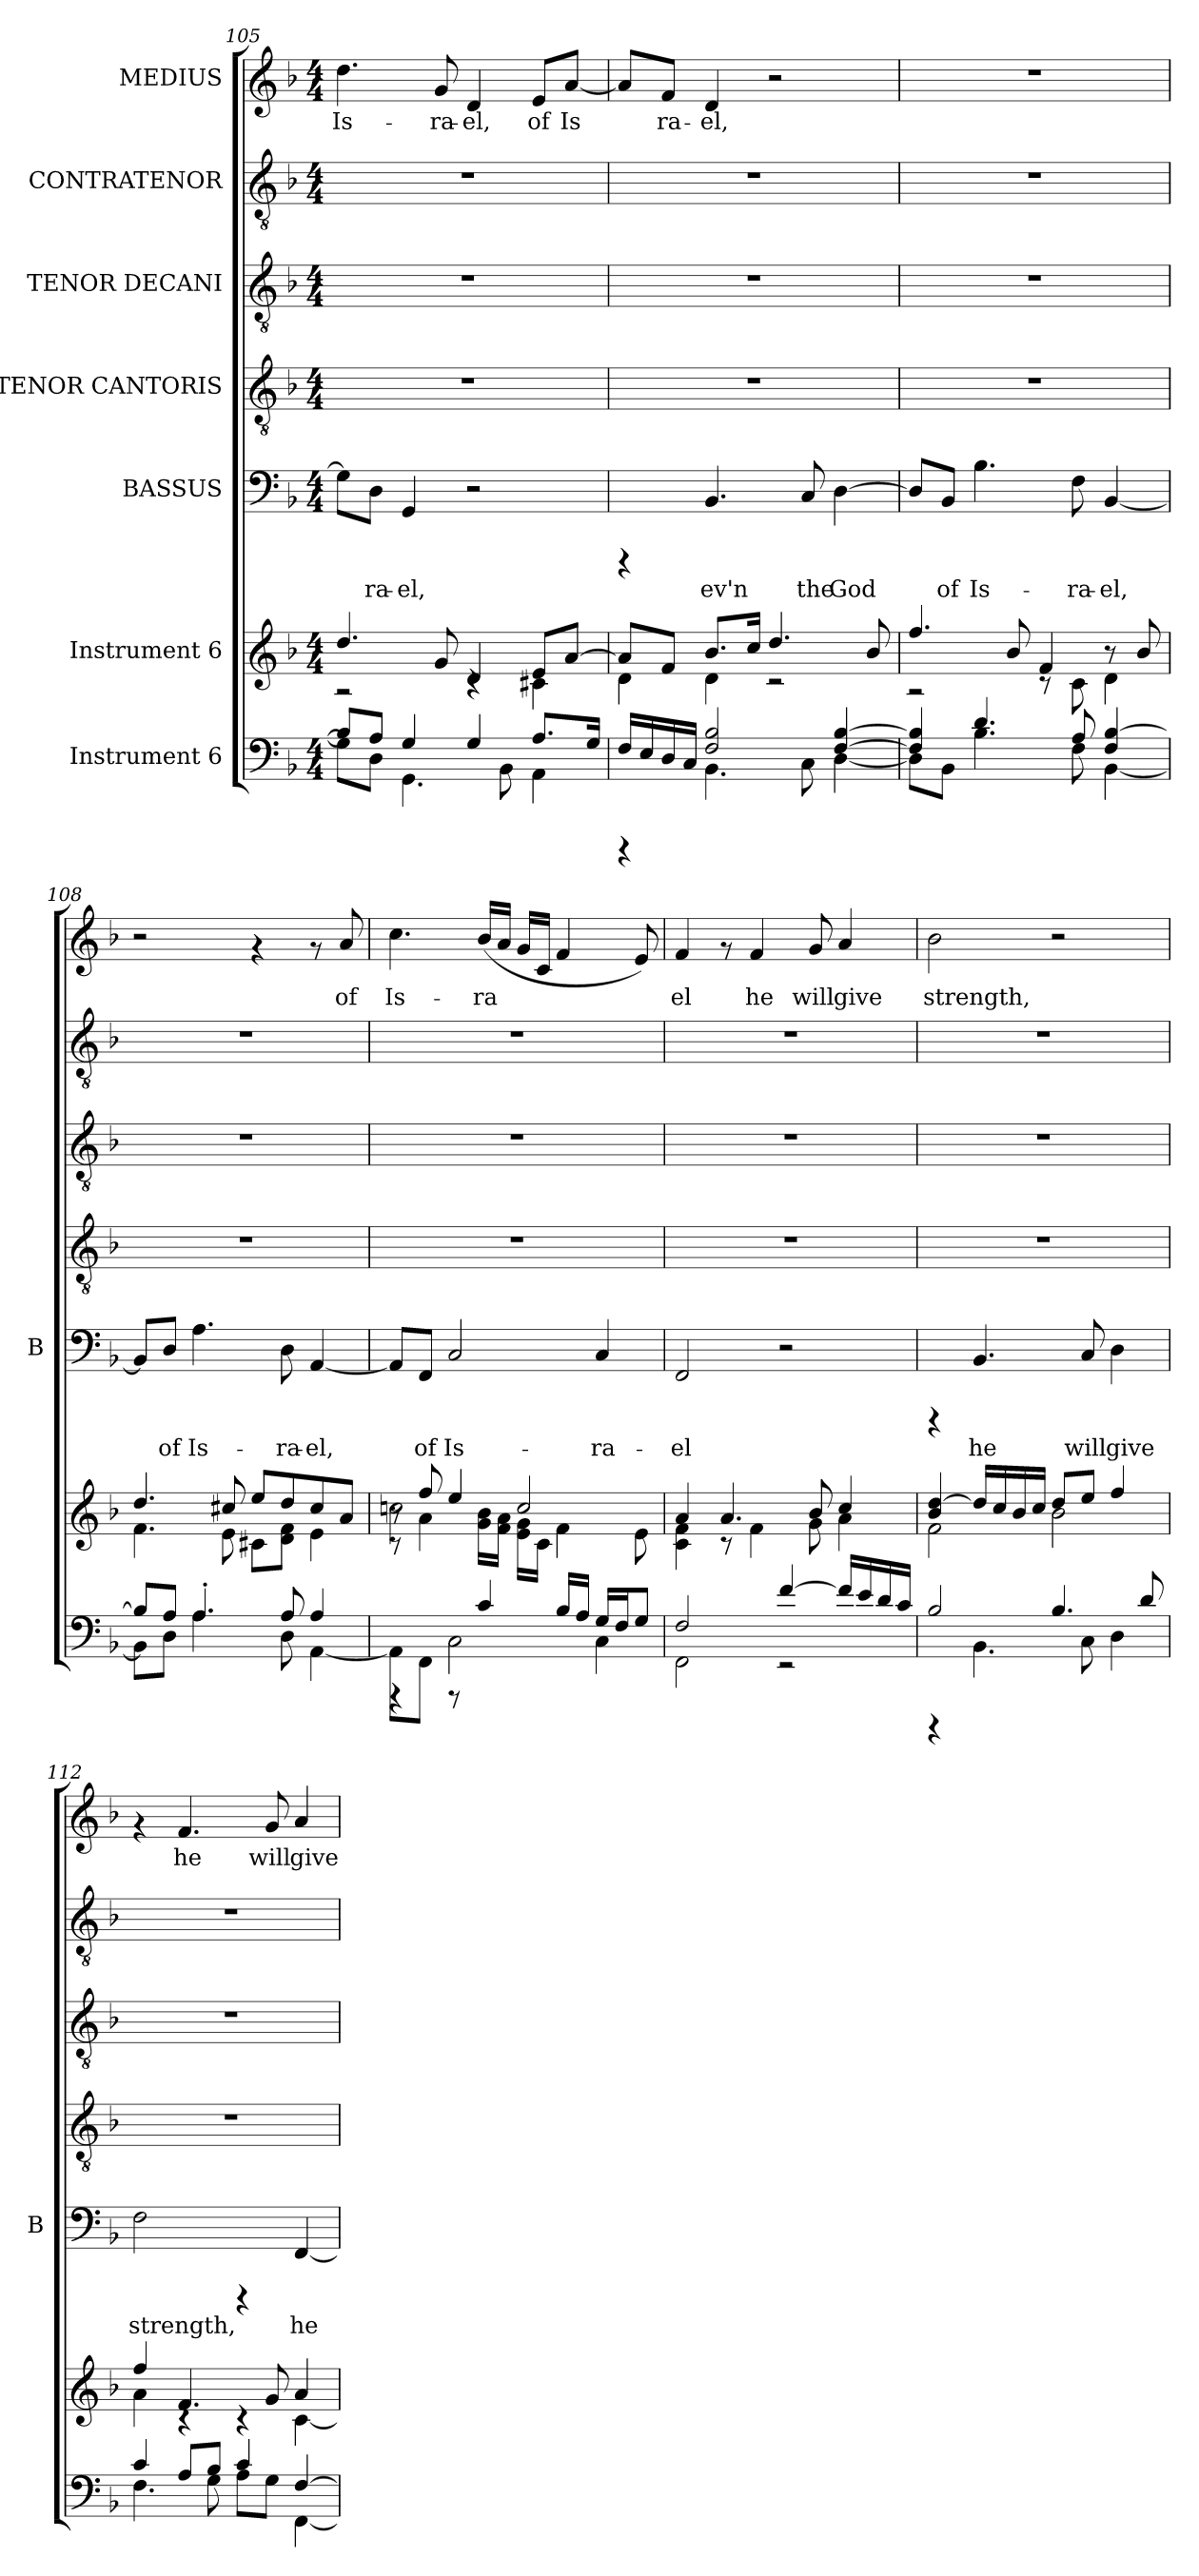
**kern	**kern	**kern	**text	**kern	**kern	**kern	**kern	**text
*part7	*part6	*part5	*part5	*part4	*part3	*part2	*part1	*part1
*staff7	*staff6	*staff5	*staff5	*staff4	*staff3	*staff2	*staff1	*staff1
*I"Instrument 6	*I"Instrument 6	*I"BASSUS	*	*I"TENOR CANTORIS	*I"TENOR DECANI	*I"CONTRATENOR	*I"MEDIUS	*
*	*	*I'B	*	*	*	*	*	*
*clefF4	*clefG2	*clefF4	*	*clefGv2	*clefGv2	*clefGv2	*clefG2	*
*k[b-]	*k[b-]	*k[b-]	*	*k[b-]	*k[b-]	*k[b-]	*k[b-]	*
*F:	*F:	*F:	*	*F:	*F:	*F:	*F:	*
*M4/4	*M4/4	*M4/4	*	*M4/4	*M4/4	*M4/4	*M4/4	*
=105	=105	=105	=105	=105	=105	=105	=105	=105
*^	*^	*	*	*	*	*	*	*
!	!	!	!	!	!LO:LY:b:cj	!	!	!	!	!LO:LY:b:cj
8B-/L]	8G\L]	4.dd/	2r	8G\L]	--	1r	1r	1r	4.dd\	Is-
!	!	!	!	!	!LO:LY:b:cj	!	!	!	!	!
8A/J	8D\J	.	.	8D\J	-ra-	.	.	.	.	.
!	!	!	!	!	!LO:LY:b:cj	!	!	!	!	!
4G/	4.GG\	.	.	4GG/	-el,	.	.	.	.	.
!	!	!	!	!	!	!	!	!	!	!LO:LY:b:cj
.	.	8g/	.	.	.	.	.	.	8g/	-ra-
!	!	!	!	!	!	!	!	!	!	!LO:LY:b:cj
4G/	.	4d/	4rc	2r	.	.	.	.	4d/	-el,
.	8BB-\	.	.	.	.	.	.	.	.	.
!	!	!	!	!	!	!	!	!	!	!LO:LY:b:cj
8.A/L	4AA\	8e/L	4c#X\	.	.	.	.	.	8e/L	of
!	!	!	!	!	!	!	!	!	!	!LO:LY:b:cj
.	.	[>8a/J	.	.	.	.	.	.	[<8a/J	Is-
16G/J	.	.	.	.	.	.	.	.	.	.
=106	=106	=106	=106	=106	=106	=106	=106	=106	=106	=106
!	!	!	!	!	!	!	!	!	!	!LO:LY:b:cj
16F/L	4rGGGG	8a/L]	4d\	4rCCC	.	1r	1r	1r	8a/L]	--
16E/	.	.	.	.	.	.	.	.	.	.
!	!	!	!	!	!	!	!	!	!	!LO:LY:b:cj
16D/	.	8f/J	.	.	.	.	.	.	8f/J	-ra-
16C/J	.	.	.	.	.	.	.	.	.	.
!	!	!	!	!	!LO:LY:b:cj	!	!	!	!	!LO:LY:b:cj
2B-/ 2F/	4.BB-\	8.b-/L	4d\	4.BB-/	ev'n	.	.	.	4d/	-el,
.	.	16cc/J	.	.	.	.	.	.	.	.
.	.	4.dd/	2r	.	.	.	.	.	2r	.
!	!	!	!	!	!LO:LY:b:cj	!	!	!	!	!
.	8C\	.	.	8C/	the	.	.	.	.	.
!	!	!	!	!	!LO:LY:b:cj	!	!	!	!	!
[>4B-/ [>4F/	[<4D\	.	.	[>4D\	God	.	.	.	.	.
.	.	8b-/	.	.	.	.	.	.	.	.
=107	=107	=107	=107	=107	=107	=107	=107	=107	=107	=107
!	!	!	!	!	!LO:LY:b:cj	!	!	!	!	!
4F/] 4B-/]	8D\L]	4.ff/	2r	8D/L]	.	1r	1r	1r	1r	.
!	!	!	!	!	!LO:LY:b:cj	!	!	!	!	!
.	8BB-\J	.	.	8BB-/J	of	.	.	.	.	.
!	!	!	!	!	!LO:LY:b:cj	!	!	!	!	!
4.d/	4.B-\	.	.	4.B-\	Is-	.	.	.	.	.
.	.	8b-/	.	.	.	.	.	.	.	.
.	.	4f/	8rc	.	.	.	.	.	.	.
!	!	!	!	!	!LO:LY:b:cj	!	!	!	!	!
8A/	8F\	.	8c\	8F\	-ra-	.	.	.	.	.
!	!	!	!	!	!LO:LY:b:cj	!	!	!	!	!
4F/ [>4B-/	[<4BB-\	8ra	4d\	[<4BB-/	-el,	.	.	.	.	.
.	.	8b-/	.	.	.	.	.	.	.	.
=108	=108	=108	=108	=108	=108	=108	=108	=108	=108	=108
!	!	!	!	!	!LO:LY:b:cj	!	!	!	!	!
8B-/L]	8BB-\L]	4.dd/	4.f\	8BB-/L]	.	1r	1r	1r	2r	.
!	!	!	!	!	!LO:LY:b:cj	!	!	!	!	!
8A/J	8D\J	.	.	8D/J	of	.	.	.	.	.
!	!	!	!	!	!LO:LY:b:cj	!	!	!	!	!
4.A'</	4.A\	.	.	4.A\	Is-	.	.	.	.	.
.	.	8cc#X/	8e\	.	.	.	.	.	.	.
.	.	8ee/L	8c#X\L	.	.	.	.	.	4rf	.
!	!	!	!	!	!LO:LY:b:cj	!	!	!	!	!
8A/	8D\	8dd/	8f\ 8d\J	8D\	-ra-	.	.	.	.	.
!	!	!	!	!	!LO:LY:b:cj	!	!	!	!	!
4A/	[<4AA\	8cc#/	4e\	[<4AA/	-el,	.	.	.	8rf	.
!	!	!	!	!	!	!	!	!	!	!LO:LY:b:cj
.	.	8a/J	.	.	.	.	.	.	8a/	of
!!LO:LB:g=z
=109	=109	=109	=109	=109	=109	=109	=109	=109	=109	=109
*	*	*	*^	*	*	*	*	*	*	*
!	!	!	!	!	!	!LO:LY:b:cj	!	!	!	!	!LO:LY:b:cj
4rEEE	8AA\L]	8rc	8ra	2ccn\	8AA/L]	.	1r	1r	1r	4.cc\	Is-
!	!	!	!	!	!	!LO:LY:b:cj	!	!	!	!	!
.	8FF\J	8ff/	4a\	.	8FF/J	of	.	.	.	.	.
!	!	!	!	!	!	!LO:LY:b:cj	!	!	!	!	!
8rEEE	2C\	4ee/	.	.	2C/	Is-	.	.	.	.	.
!	!	!	!	!	!	!	!	!	!	!	!LO:LY:b:cj
4c/	.	.	16b-\ 16g\L	.	.	.	.	.	.	(<16b-/L	-ra-
!	!	!	!	!	!	!	!	!	!	!	!LO:LY:b:cj
.	.	.	16a\ 16f\J	.	.	.	.	.	.	16a/J	--
!	!	!	!	!	!	!	!	!	!	!	!LO:LY:b:cj
.	.	2cc/	16e\ 16g\L	2ryy	.	.	.	.	.	16g/L	--
!	!	!	!	!	!	!	!	!	!	!	!LO:LY:b:cj
.	.	.	16c\J	.	.	.	.	.	.	16c/J	--
!	!	!	!	!	!	!	!	!	!	!	!LO:LY:b:cj
16B-/L	.	.	4f\	.	.	.	.	.	.	4f/	--
16A/J	.	.	.	.	.	.	.	.	.	.	.
!	!	!	!	!	!	!LO:LY:b:cj	!	!	!	!	!
16G/L	4C\	.	.	.	4C/	-ra-	.	.	.	.	.
16F/	.	.	.	.	.	.	.	.	.	.	.
!	!	!	!	!	!	!	!	!	!	!	!LO:LY:b:cj
8G/J	.	.	8e\	.	.	.	.	.	.	8e/)	--
*	*	*	*v	*v	*	*	*	*	*	*	*
=110	=110	=110	=110	=110	=110	=110	=110	=110	=110	=110
!	!	!	!	!	!LO:LY:b:cj	!	!	!	!	!LO:LY:b:cj
2F/	2FF\	4a/	4c\ 4f\	2FF/	-el	1r	1r	1r	4f/	-el
.	.	4.a/	8rc	.	.	.	.	.	8rf	.
!	!	!	!	!	!	!	!	!	!	!LO:LY:b:cj
.	.	.	4f\	.	.	.	.	.	4f/	he
[>4f/	2r	.	.	2r	.	.	.	.	.	.
!	!	!	!	!	!	!	!	!	!	!LO:LY:b:cj
.	.	8b-/	8g\	.	.	.	.	.	8g/	will
!	!	!	!	!	!	!	!	!	!	!LO:LY:b:cj
16f/L]	.	4cc/	4a\	.	.	.	.	.	4a/	give
16e/	.	.	.	.	.	.	.	.	.	.
16d/	.	.	.	.	.	.	.	.	.	.
16c/J	.	.	.	.	.	.	.	.	.	.
=111	=111	=111	=111	=111	=111	=111	=111	=111	=111	=111
!	!	!	!	!	!	!	!	!	!	!LO:LY:b:cj
2B-/	4rGGGG	4b-/ [>4dd/	2f\	4rCCC	.	1r	1r	1r	2b-\	strength,
!	!	!	!	!	!LO:LY:b:cj	!	!	!	!	!
.	4.BB-\	16dd/L]	.	4.BB-/	he	.	.	.	.	.
.	.	16cc/	.	.	.	.	.	.	.	.
.	.	16b-/	.	.	.	.	.	.	.	.
.	.	16cc/J	.	.	.	.	.	.	.	.
4.B-/	.	8dd/L	2b-\	.	.	.	.	.	2r	.
!	!	!	!	!	!LO:LY:b:cj	!	!	!	!	!
.	8C\	8ee/J	.	8C/	will	.	.	.	.	.
!	!	!	!	!	!LO:LY:b:cj	!	!	!	!	!
.	4D\	4ff/	.	4D\	give	.	.	.	.	.
8d/	.	.	.	.	.	.	.	.	.	.
=112	=112	=112	=112	=112	=112	=112	=112	=112	=112	=112
!	!	!	!	!	!LO:LY:b:cj	!	!	!	!	!
4c/	4.F\	4ff/	4a\	2F\	strength,	1r	1r	1r	4rf	.
!	!	!	!	!	!	!	!	!	!	!LO:LY:b:cj
8A/L	.	4.f/	4rc	.	.	.	.	.	4.f/	he
8B-/J	8G\	.	.	.	.	.	.	.	.	.
4c/	8A\L	.	4rc	4rCCC	.	.	.	.	.	.
!	!	!	!	!	!	!	!	!	!	!LO:LY:b:cj
.	8G\J	8g/	.	.	.	.	.	.	8g/	will
!	!	!	!	!	!LO:LY:b:cj	!	!	!	!	!LO:LY:b:cj
[>4F/	[<4FF\	4a/	[<4c\	[<4FF/	he	.	.	.	4a/	give
*v	*v	*	*	*	*	*	*	*	*	*
*	*v	*v	*	*	*	*	*	*	*
=	=	=	=	=	=	=	=	=
*-	*-	*-	*-	*-	*-	*-	*-	*-
